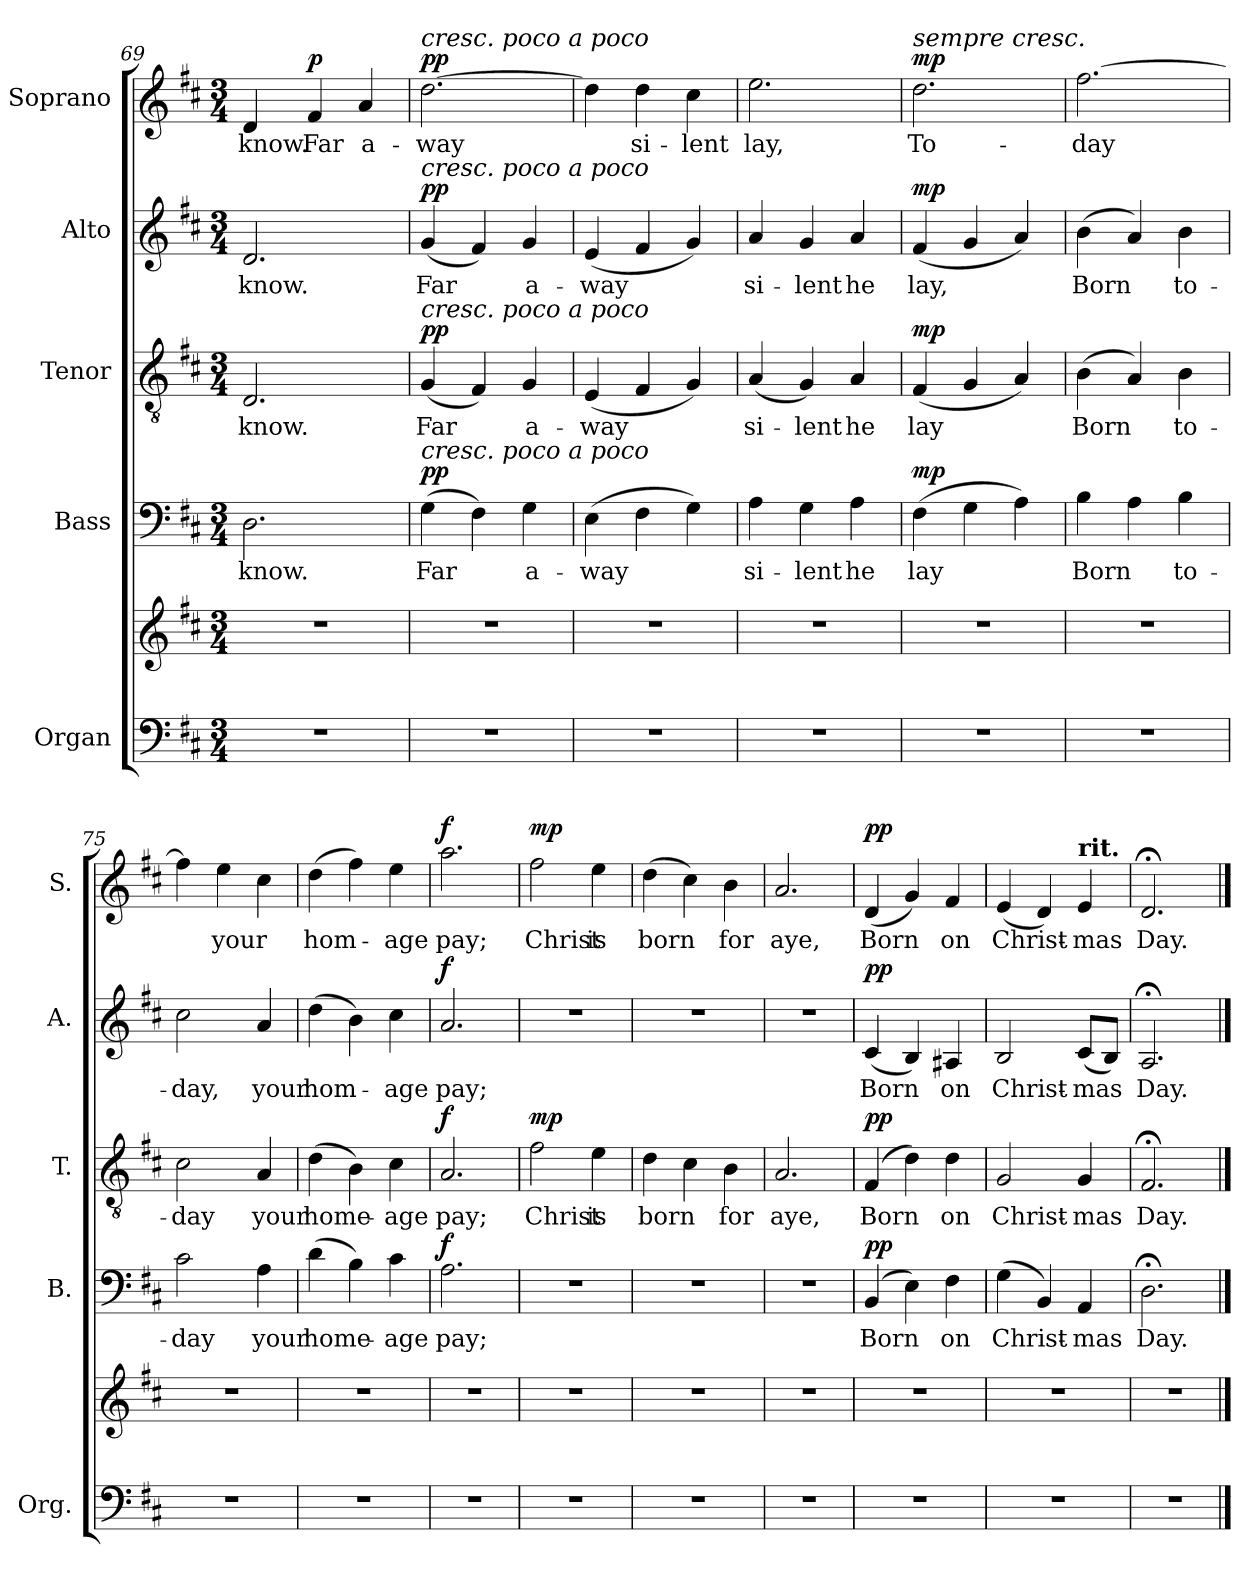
**kern	**kern	**kern	**text	**dynam	**kern	**text	**dynam	**kern	**text	**dynam	**kern	**text	**dynam
*part5	*part5	*part4	*part4	*part4	*part3	*part3	*part3	*part2	*part2	*part2	*part1	*part1	*part1
*staff6	*staff5	*staff4	*staff4	*staff4	*staff3	*staff3	*staff3	*staff2	*staff2	*staff2	*staff1	*staff1	*staff1
*I"Organ	*	*I"Bass	*	*	*I"Tenor	*	*	*I"Alto	*	*	*I"Soprano	*	*
*I'Org.	*	*I'B.	*	*	*I'T.	*	*	*I'A.	*	*	*I'S.	*	*
*clefF4	*clefG2	*clefF4	*	*	*clefGv2	*	*	*clefG2	*	*	*clefG2	*	*
*k[f#c#]	*k[f#c#]	*k[f#c#]	*	*	*k[f#c#]	*	*	*k[f#c#]	*	*	*k[f#c#]	*	*
*M3/4	*M3/4	*M3/4	*	*	*M3/4	*	*	*M3/4	*	*	*M3/4	*	*
=69	=69	=69	=69	=69	=69	=69	=69	=69	=69	=69	=69	=69	=69
!	!	!	!LO:LY:b	!	!	!LO:LY:b	!	!	!LO:LY:b	!	!	!LO:LY:b	!
2.r	2.r	2.D\	know.	.	2.D/	know.	.	2.d/	know.	.	4d/	know.	.
!	!	!	!	!	!	!	!	!	!	!	!	!LO:LY:b	!LO:DY:a
.	.	.	.	.	.	.	.	.	.	.	4f#/	Far	p
!	!	!	!	!	!	!	!	!	!	!	!	!LO:LY:b	!
.	.	.	.	.	.	.	.	.	.	.	4a/	a-	.
=70	=70	=70	=70	=70	=70	=70	=70	=70	=70	=70	=70	=70	=70
!	!	!	!	!	!	!	!	!	!	!	!LO:TX:a:i:t=cresc. poco a poco	!	!
!	!	!	!	!	!	!	!	!LO:TX:a:i:t=cresc. poco a poco	!	!	!	!	!
!	!	!	!	!	!LO:TX:a:i:t=cresc. poco a poco	!	!	!	!	!	!	!	!
!	!	!LO:TX:a:i:t=cresc. poco a poco	!	!	!	!	!	!	!	!	!	!	!
!	!	!	!LO:LY:b	!LO:DY:a	!	!LO:LY:b	!LO:DY:a	!	!LO:LY:b	!LO:DY:a	!	!LO:LY:b	!LO:DY:a
2.r	2.r	(>4G\	Far	pp	(<4G/	Far	pp	(<4g/	Far	pp	[2.dd\	-way	pp
.	.	4F#\)	.	.	4F#/)	.	.	4f#/)	.	.	.	.	.
!	!	!	!LO:LY:b	!	!	!LO:LY:b	!	!	!LO:LY:b	!	!	!	!
.	.	4G\	a-	.	4G/	a-	.	4g/	a-	.	.	.	.
=71	=71	=71	=71	=71	=71	=71	=71	=71	=71	=71	=71	=71	=71
!	!	!	!LO:LY:b	!	!	!LO:LY:b	!	!	!LO:LY:b	!	!	!	!
2.r	2.r	(>4E\	-way	.	(<4E/	-way	.	(<4e/	-way	.	4dd\]	.	.
!	!	!	!	!	!	!	!	!	!	!	!	!LO:LY:b	!
.	.	4F#\	.	.	4F#/	.	.	4f#/	.	.	4dd\	si-	.
!	!	!	!	!	!	!	!	!	!	!	!	!LO:LY:b	!
.	.	4G\)	.	.	4G/)	.	.	4g/)	.	.	4cc#\	-lent	.
=72	=72	=72	=72	=72	=72	=72	=72	=72	=72	=72	=72	=72	=72
!	!	!	!LO:LY:b	!	!	!LO:LY:b	!	!	!LO:LY:b	!	!	!LO:LY:b	!
2.r	2.r	4A\	si-	.	(<4A/	si-	.	4a/	si-	.	2.ee\	lay,	.
!	!	!	!LO:LY:b	!	!	!LO:LY:b	!	!	!LO:LY:b	!	!	!	!
.	.	4G\	-lent	.	4G/)	-lent	.	4g/	-lent	.	.	.	.
!	!	!	!LO:LY:b	!	!	!LO:LY:b	!	!	!LO:LY:b	!	!	!	!
.	.	4A\	he	.	4A/	he	.	4a/	he	.	.	.	.
=73	=73	=73	=73	=73	=73	=73	=73	=73	=73	=73	=73	=73	=73
!	!	!	!	!	!	!	!	!	!	!	!LO:TX:a:i:t=sempre cresc.	!	!
!	!	!	!LO:LY:b	!LO:DY:a	!	!LO:LY:b	!LO:DY:a	!	!LO:LY:b	!LO:DY:a	!	!LO:LY:b	!LO:DY:a
2.r	2.r	(>4F#\	lay	mp	(<4F#/	lay	mp	(<4f#/	lay,	mp	2.dd\	To-	mp
.	.	4G\	.	.	4G/	.	.	4g/	.	.	.	.	.
.	.	4A\)	.	.	4A/)	.	.	4a/)	.	.	.	.	.
=74	=74	=74	=74	=74	=74	=74	=74	=74	=74	=74	=74	=74	=74
!	!	!	!LO:LY:b	!	!	!LO:LY:b	!	!	!LO:LY:b	!	!	!LO:LY:b	!
2.r	2.r	4B\	Born	.	(>4B\	Born	.	(>4b\	Born	.	[2.ff#\	-day	.
.	.	4A\	.	.	4A/)	.	.	4a/)	.	.	.	.	.
!	!	!	!LO:LY:b	!	!	!LO:LY:b	!	!	!LO:LY:b	!	!	!	!
.	.	4B\	to-	.	4B\	to-	.	4b\	to-	.	.	.	.
=75	=75	=75	=75	=75	=75	=75	=75	=75	=75	=75	=75	=75	=75
!	!	!	!LO:LY:b	!	!	!LO:LY:b	!	!	!LO:LY:b	!	!	!	!
2.r	2.r	2c#\	-day	.	2c#\	-day	.	2cc#\	-day,	.	4ff#\]	.	.
!	!	!	!	!	!	!	!	!	!	!	!	!LO:LY:b	!
.	.	.	.	.	.	.	.	.	.	.	4ee\	your	.
!	!	!	!LO:LY:b	!	!	!LO:LY:b	!	!	!LO:LY:b	!	!	!	!
.	.	4A\	your	.	4A/	your	.	4a/	your	.	4cc#\	.	.
!!LO:LB:g=z
=76	=76	=76	=76	=76	=76	=76	=76	=76	=76	=76	=76	=76	=76
!	!	!	!LO:LY:b	!	!	!LO:LY:b	!	!	!LO:LY:b	!	!	!LO:LY:b	!
2.r	2.r	(>4d\	home-	.	(>4d\	home-	.	(>4dd\	hom-	.	(>4dd\	hom-	.
.	.	4B\)	.	.	4B\)	.	.	4b\)	.	.	4ff#\)	.	.
!	!	!	!LO:LY:b	!	!	!LO:LY:b	!	!	!LO:LY:b	!	!	!LO:LY:b	!
.	.	4c#\	-age	.	4c#\	-age	.	4cc#\	-age	.	4ee\	-age	.
=77	=77	=77	=77	=77	=77	=77	=77	=77	=77	=77	=77	=77	=77
!	!	!	!LO:LY:b	!LO:DY:a	!	!LO:LY:b	!LO:DY:a	!	!LO:LY:b	!LO:DY:a	!	!LO:LY:b	!LO:DY:a
2.r	2.r	2.A\	pay;	f	2.A/	pay;	f	2.a/	pay;	f	2.aa\	pay;	f
=78	=78	=78	=78	=78	=78	=78	=78	=78	=78	=78	=78	=78	=78
!	!	!	!	!	!	!LO:LY:b	!LO:DY:a	!	!	!	!	!LO:LY:b	!LO:DY:a
2.r	2.r	2.r	.	.	2f#\	Christ	mp	2.r	.	.	2ff#\	Christ	mp
!	!	!	!	!	!	!LO:LY:b	!	!	!	!	!	!LO:LY:b	!
.	.	.	.	.	4e\	is	.	.	.	.	4ee\	is	.
=79	=79	=79	=79	=79	=79	=79	=79	=79	=79	=79	=79	=79	=79
!	!	!	!	!	!	!LO:LY:b	!	!	!	!	!	!LO:LY:b	!
2.r	2.r	2.r	.	.	4d\	born	.	2.r	.	.	(>4dd\	born	.
.	.	.	.	.	4c#\	.	.	.	.	.	4cc#\)	.	.
!	!	!	!	!	!	!LO:LY:b	!	!	!	!	!	!LO:LY:b	!
.	.	.	.	.	4B\	for	.	.	.	.	4b\	for	.
=80	=80	=80	=80	=80	=80	=80	=80	=80	=80	=80	=80	=80	=80
!	!	!	!	!	!	!LO:LY:b	!	!	!	!	!	!LO:LY:b	!
2.r	2.r	2.r	.	.	2.A/	aye,	.	2.r	.	.	2.a/	aye,	.
=81	=81	=81	=81	=81	=81	=81	=81	=81	=81	=81	=81	=81	=81
!	!	!	!LO:LY:b	!LO:DY:a	!	!LO:LY:b	!LO:DY:a	!	!LO:LY:b	!LO:DY:a	!	!LO:LY:b	!LO:DY:a
2.r	2.r	(>4BB/	Born	pp	(>4F#/	Born	pp	(<4c#/	Born	pp	(<4d/	Born	pp
.	.	4E\)	.	.	4d\)	.	.	4B/)	.	.	4g/)	.	.
!	!	!	!LO:LY:b	!	!	!LO:LY:b	!	!	!LO:LY:b	!	!	!LO:LY:b	!
.	.	4F#\	on	.	4d\	on	.	4A#X/	on	.	4f#/	on	.
=82	=82	=82	=82	=82	=82	=82	=82	=82	=82	=82	=82	=82	=82
!	!	!	!LO:LY:b	!	!	!LO:LY:b	!	!	!LO:LY:b	!	!	!LO:LY:b	!
2.r	2.r	(>4G\	Christ-	.	2G/	Christ-	.	2B/	Christ-	.	(<4e/	Christ-	.
.	.	4BB/)	.	.	.	.	.	.	.	.	4d/)	.	.
*	*	*	*	*	*	*	*	*	*	*	*MM90	*	*
!	!	!	!	!	!	!	!	!	!	!	!LO:TX:a:B:t=rit.	!	!
!	!	!	!LO:LY:b	!	!	!LO:LY:b	!	!	!LO:LY:b	!	!	!LO:LY:b	!
.	.	4AA/	-mas	.	4G/	-mas	.	(<8c#/L	-mas	.	4e/	-mas	.
.	.	.	.	.	.	.	.	8B/J)	.	.	.	.	.
=83	=83	=83	=83	=83	=83	=83	=83	=83	=83	=83	=83	=83	=83
!	!	!	!LO:LY:b	!	!	!LO:LY:b	!	!	!LO:LY:b	!	!	!LO:LY:b	!
2.r	2.r	2.D;<\	Day.	.	2.F#;</	Day.	.	2.A;</	Day.	.	2.d;</	Day.	.
==	==	==	==	==	==	==	==	==	==	==	==	==	==
*-	*-	*-	*-	*-	*-	*-	*-	*-	*-	*-	*-	*-	*-
